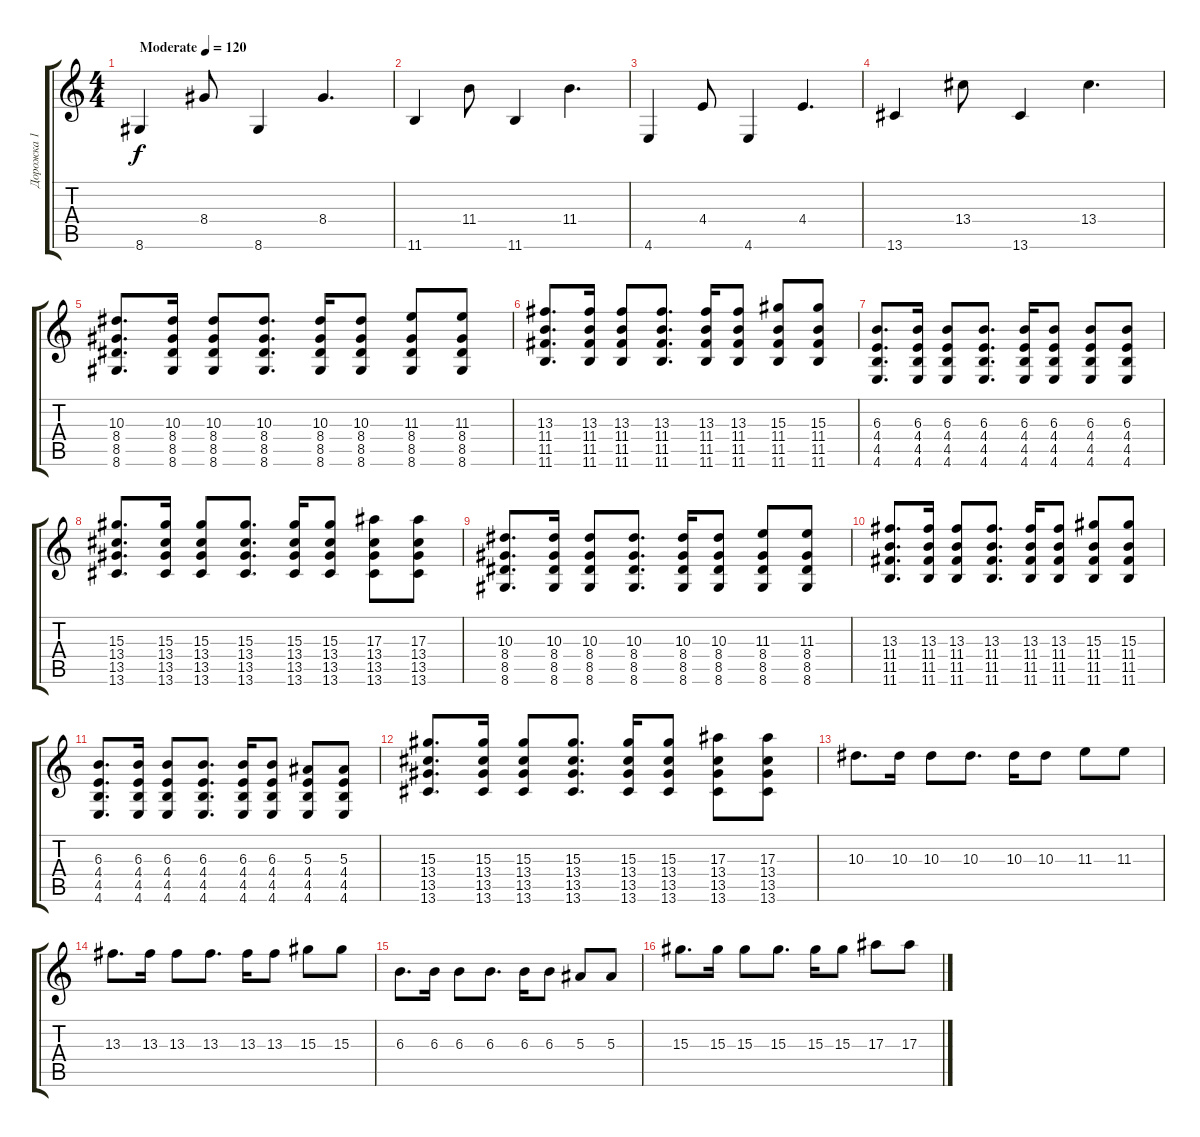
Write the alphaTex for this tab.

\track ("Дорожка 1" "Дорожка 1") {instrument acousticguitarsteel}
\staff {score tabs}
\tuning (D4 A3 F3 C3 G2 C2) {hide}
\ts (4 4)
\tempo (120 "Moderate")
\clef g2
\ks c
8.6.4{dy f instrument acousticguitarsteel} 8.4.8 8.6.4 8.4.4{d} |
11.6.4 11.4.8 11.6.4 11.4.4{d} |
4.6.4 4.4.8 4.6.4 4.4.4{d} |
13.6.4 13.4.8 13.6.4 13.4.4{d} |
(10.3 8.4 8.5 8.6).8{d} (10.3 8.4 8.5 8.6).16 (10.3 8.4 8.5 8.6).8 (10.3 8.4 8.5 8.6).8{d} (10.3 8.4 8.5 8.6).16 (10.3 8.4 8.5 8.6).8 (11.3 8.4 8.5 8.6).8 (11.3 8.4 8.5 8.6).8 |
(13.3 11.4 11.5 11.6).8{d} (13.3 11.4 11.5 11.6).16 (13.3 11.4 11.5 11.6).8 (13.3 11.4 11.5 11.6).8{d} (13.3 11.4 11.5 11.6).16 (13.3 11.4 11.5 11.6).8 (15.3 11.4 11.5 11.6).8 (15.3 11.4 11.5 11.6).8 |
(6.3 4.4 4.5 4.6).8{d} (6.3 4.4 4.5 4.6).16 (6.3 4.4 4.5 4.6).8 (6.3 4.4 4.5 4.6).8{d} (6.3 4.4 4.5 4.6).16 (6.3 4.4 4.5 4.6).8 (6.3 4.4 4.5 4.6).8 (6.3 4.4 4.5 4.6).8 |
(15.3 13.4 13.5 13.6).8{d} (15.3 13.4 13.5 13.6).16 (15.3 13.4 13.5 13.6).8 (15.3 13.4 13.5 13.6).8{d} (15.3 13.4 13.5 13.6).16 (15.3 13.4 13.5 13.6).8 (17.3 13.4 13.5 13.6).8 (17.3 13.4 13.5 13.6).8 |
(10.3 8.4 8.5 8.6).8{d} (10.3 8.4 8.5 8.6).16 (10.3 8.4 8.5 8.6).8 (10.3 8.4 8.5 8.6).8{d} (10.3 8.4 8.5 8.6).16 (10.3 8.4 8.5 8.6).8 (11.3 8.4 8.5 8.6).8 (11.3 8.4 8.5 8.6).8 |
(13.3 11.4 11.5 11.6).8{d} (13.3 11.4 11.5 11.6).16 (13.3 11.4 11.5 11.6).8 (13.3 11.4 11.5 11.6).8{d} (13.3 11.4 11.5 11.6).16 (13.3 11.4 11.5 11.6).8 (15.3 11.4 11.5 11.6).8 (15.3 11.4 11.5 11.6).8 |
(6.3 4.4 4.5 4.6).8{d} (6.3 4.4 4.5 4.6).16 (6.3 4.4 4.5 4.6).8 (6.3 4.4 4.5 4.6).8{d} (6.3 4.4 4.5 4.6).16 (6.3 4.4 4.5 4.6).8 (5.3 4.4 4.5 4.6).8 (5.3 4.4 4.5 4.6).8 |
(15.3 13.4 13.5 13.6).8{d} (15.3 13.4 13.5 13.6).16 (15.3 13.4 13.5 13.6).8 (15.3 13.4 13.5 13.6).8{d} (15.3 13.4 13.5 13.6).16 (15.3 13.4 13.5 13.6).8 (17.3 13.4 13.5 13.6).8 (17.3 13.4 13.5 13.6).8 |
10.3.8{d} 10.3.16 10.3.8 10.3.8{d} 10.3.16 10.3.8 11.3.8 11.3.8 |
13.3.8{d} 13.3.16 13.3.8 13.3.8{d} 13.3.16 13.3.8 15.3.8 15.3.8 |
6.3.8{d} 6.3.16 6.3.8 6.3.8{d} 6.3.16 6.3.8 5.3.8 5.3.8 |
15.3.8{d} 15.3.16 15.3.8 15.3.8{d} 15.3.16 15.3.8 17.3.8 17.3.8
